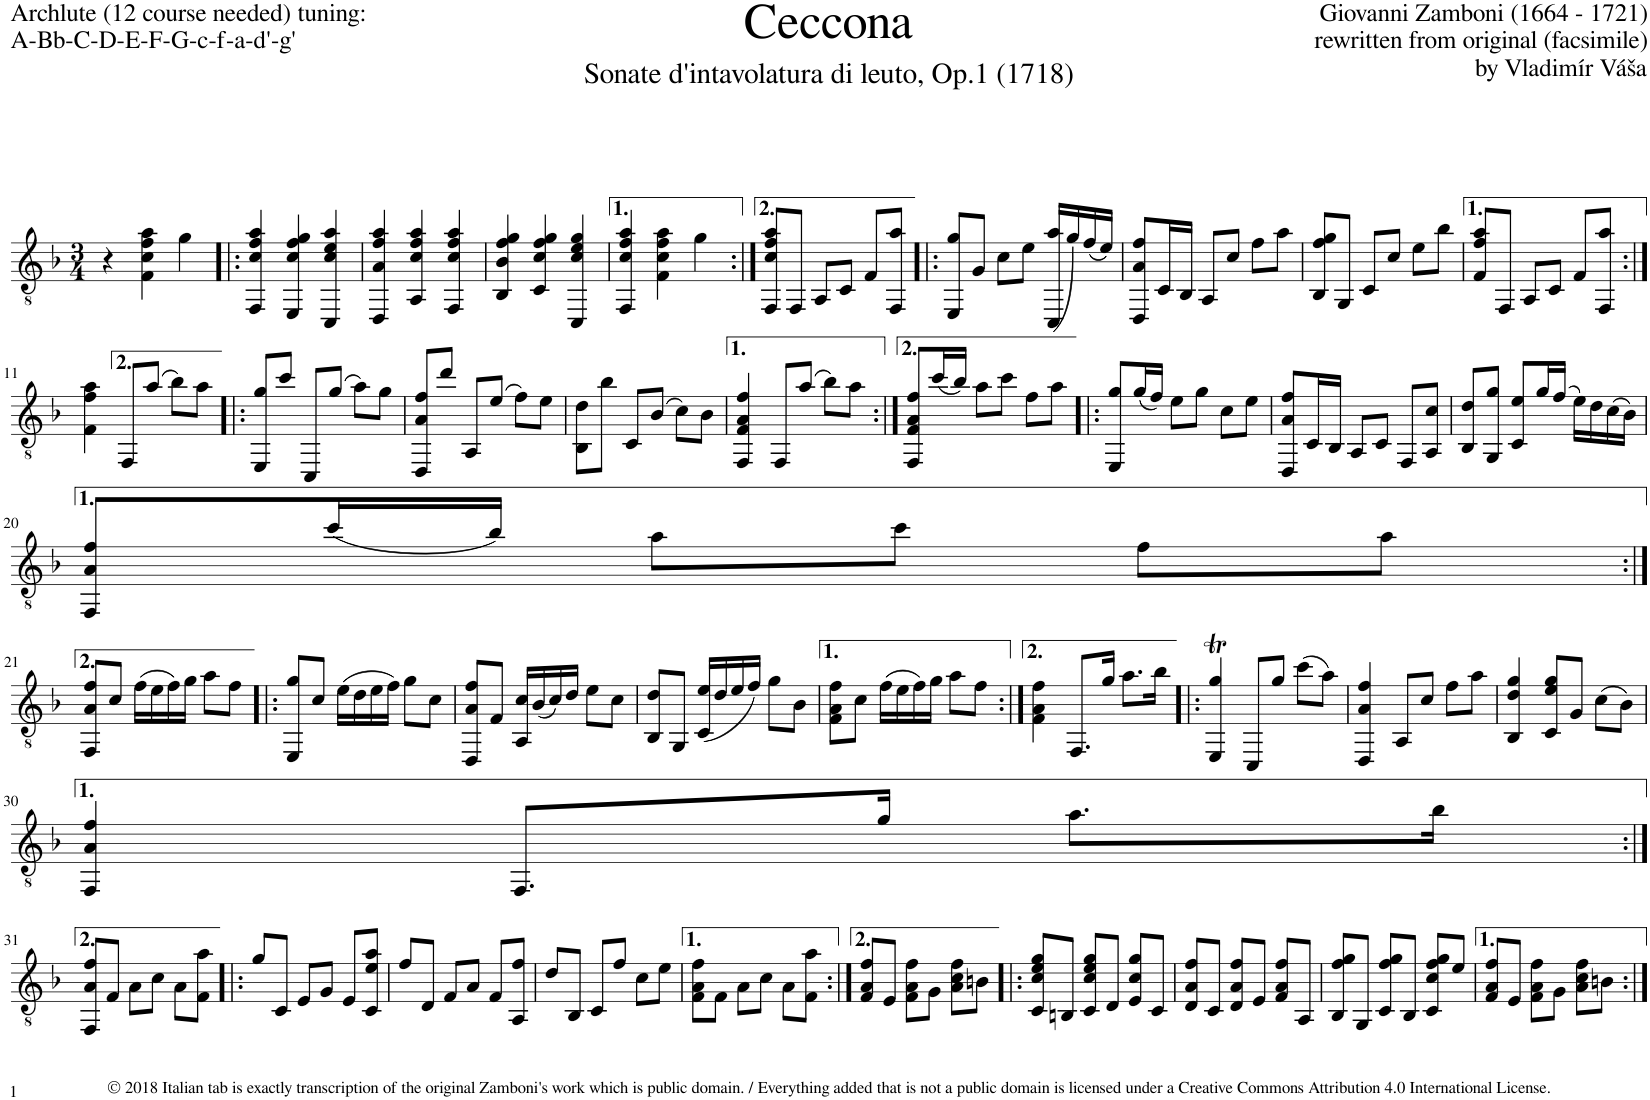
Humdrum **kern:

**kern
*part1
*staff1
*I"Arciloutna
*I'A. lout.
*clefGv2
*k[b-]
*M3/4
=1
4r
4F\ 4c\ 4f\ 4a\
4g\
=2!|:
4FF/ 4c/ 4f/ 4a/
4EE/ 4c/ 4f/ 4g/
4CC/ 4c/ 4e/ 4a/
=3
4DD/ 4A/ 4f/ 4a/
4AA/ 4c/ 4f/ 4a/
4FF/ 4c/ 4f/ 4a/
=4
4BB-/ 4B-/ 4f/ 4g/
4C/ 4c/ 4f/ 4g/
4CC/ 4c/ 4e/ 4g/
=5
4FF/ 4c/ 4f/ 4a/
4F\ 4c\ 4f\ 4a\
4g\
=6:|!
8FF/ 8c/ 8f/ 8a/L
8FF/J
8AA/L
8C/J
8F/L
8FF/ 8a/J
=7!|:
8EE/ 8g/L
8G/J
8c\L
8e\J
(16CC/ 16a/LL
16g/)
(16f/
16e/JJ)
=8
8DD/ 8A/ 8f/L
16C/L
16BB-/JJ
8AA/L
8c/J
8f\L
8a\J
=9
8BB-/ 8f/ 8g/L
8GG/J
8C/L
8c/J
8e\L
8b-\J
=10
8F/ 8f/ 8a/L
8FF/J
8AA/L
8C/J
8F/L
8FF/ 8a/J
!!LO:LB:g=z
=11:|!
4F\ 4f\ 4a\
8FF/L
(8a/J
8b-\L)
8a\J
=12!|:
8EE/ 8g/L
8cc/J
8CC/L
(8g/J
8a\L)
8g\J
=13
8DD/ 8A/ 8f/L
8dd/J
8AA/L
(8e/J
8f\L)
8e\J
=14
8BB-\ 8d\L
8b-\J
8C/L
(8B-/J
8c\L)
8B-\J
=15
4FF/ 4F/ 4A/ 4f/
8FF/L
(8a/J
8b-\L)
8a\J
=16:|!
8FF/ 8F/ 8A/ 8f/L
(16cc/L
16b-/JJ)
8a\L
8cc\J
8f\L
8a\J
=17!|:
8EE/ 8g/L
(16g/L
16f/JJ)
8e\L
8g\J
8c\L
8e\J
=18
8DD/ 8A/ 8f/L
16C/L
16BB-/JJ
8AA/L
8C/J
8FF/L
8AA/ 8c/J
=19
8BB-/ 8d/L
8GG/ 8g/J
8C/ 8e/L
16g/L
(16f/JJ
16e\LL)
16d\
(16c\
16B-\JJ)
!!LO:LB:g=z
=20
8FF/ 8A/ 8f/L
(16cc/L
16b-/JJ)
8a\L
8cc\J
8f\L
8a\J
!!LO:LB:g=z
=21:|!
8FF/ 8A/ 8f/L
8c/J
(16f\LL
16e\
16f\)
16g\JJ
8a\L
8f\J
=22!|:
8EE/ 8g/L
8c/J
(16e\LL
16d\
16e\
16f\JJ)
8g\L
8c\J
=23
8DD/ 8A/ 8f/L
8F/J
16AA/ 16c/LL
(16B-/
16c/)
16d/JJ
8e\L
8c\J
=24
8BB-/ 8d/L
8GG/J
(16C/ 16e/LL
16d/
16e/
16f/JJ)
8g\L
8B-\J
=25
8F\ 8A\ 8f\L
8c\J
(16f\LL
16e\
16f\)
16g\JJ
8a\L
8f\J
=26:|!
4F\ 4A\ 4f\
8.FF/L
16g/Jk
8.a\L
16b-\Jk
=27!|:
4EE/T 4g/T
8CC/L
8g/J
(8cc\L
8a\J)
=28
4DD/ 4A/ 4f/
8AA/L
8c/J
8f\L
8a\J
=29
4BB-/ 4d/ 4g/
8C/ 8e/ 8g/L
8G/J
(8c\L
8B-\J)
!!LO:LB:g=z
=30
4FF/ 4A/ 4f/
8.FF/L
16g/Jk
8.a\L
16b-\Jk
!!LO:LB:g=z
=31:|!
8FF/ 8A/ 8f/L
8F/J
8A\L
8c\J
8A\L
8F\ 8a\J
=32!|:
8g/L
8C/J
8E/L
8G/J
8E/L
8C/ 8e/ 8a/J
=33
8f/L
8D/J
8F/L
8A/J
8F/L
8AA/ 8f/J
=34
8d/L
8BB-/J
8C/L
8f/J
8c\L
8e\J
=35
8F\ 8A\ 8f\L
8F\J
8A\L
8c\J
8A\L
8F\ 8a\J
=36:|!
8F/ 8A/ 8f/L
8E/J
8F\ 8A\ 8f\L
8G\J
8A\ 8c\ 8f\L
8Bn\J
=37!|:
8C/ 8c/ 8e/ 8g/L
8BBn/J
8C/ 8c/ 8e/ 8g/L
8D/J
8E/ 8c/ 8g/L
8C/J
=38
8D/ 8A/ 8f/L
8C/J
8D/ 8A/ 8f/L
8E/J
8F/ 8A/ 8f/L
8AA/J
=39
8BB-/ 8f/ 8g/L
8GG/J
8C/ 8f/ 8g/L
8BB-/J
8C/ 8c/ 8f/ 8g/L
8e/J
=40
8F/ 8A/ 8f/L
8E/J
8F\ 8A\ 8f\L
8G\J
8A\ 8c\ 8f\L
8Bn\J
=:|!
*-
